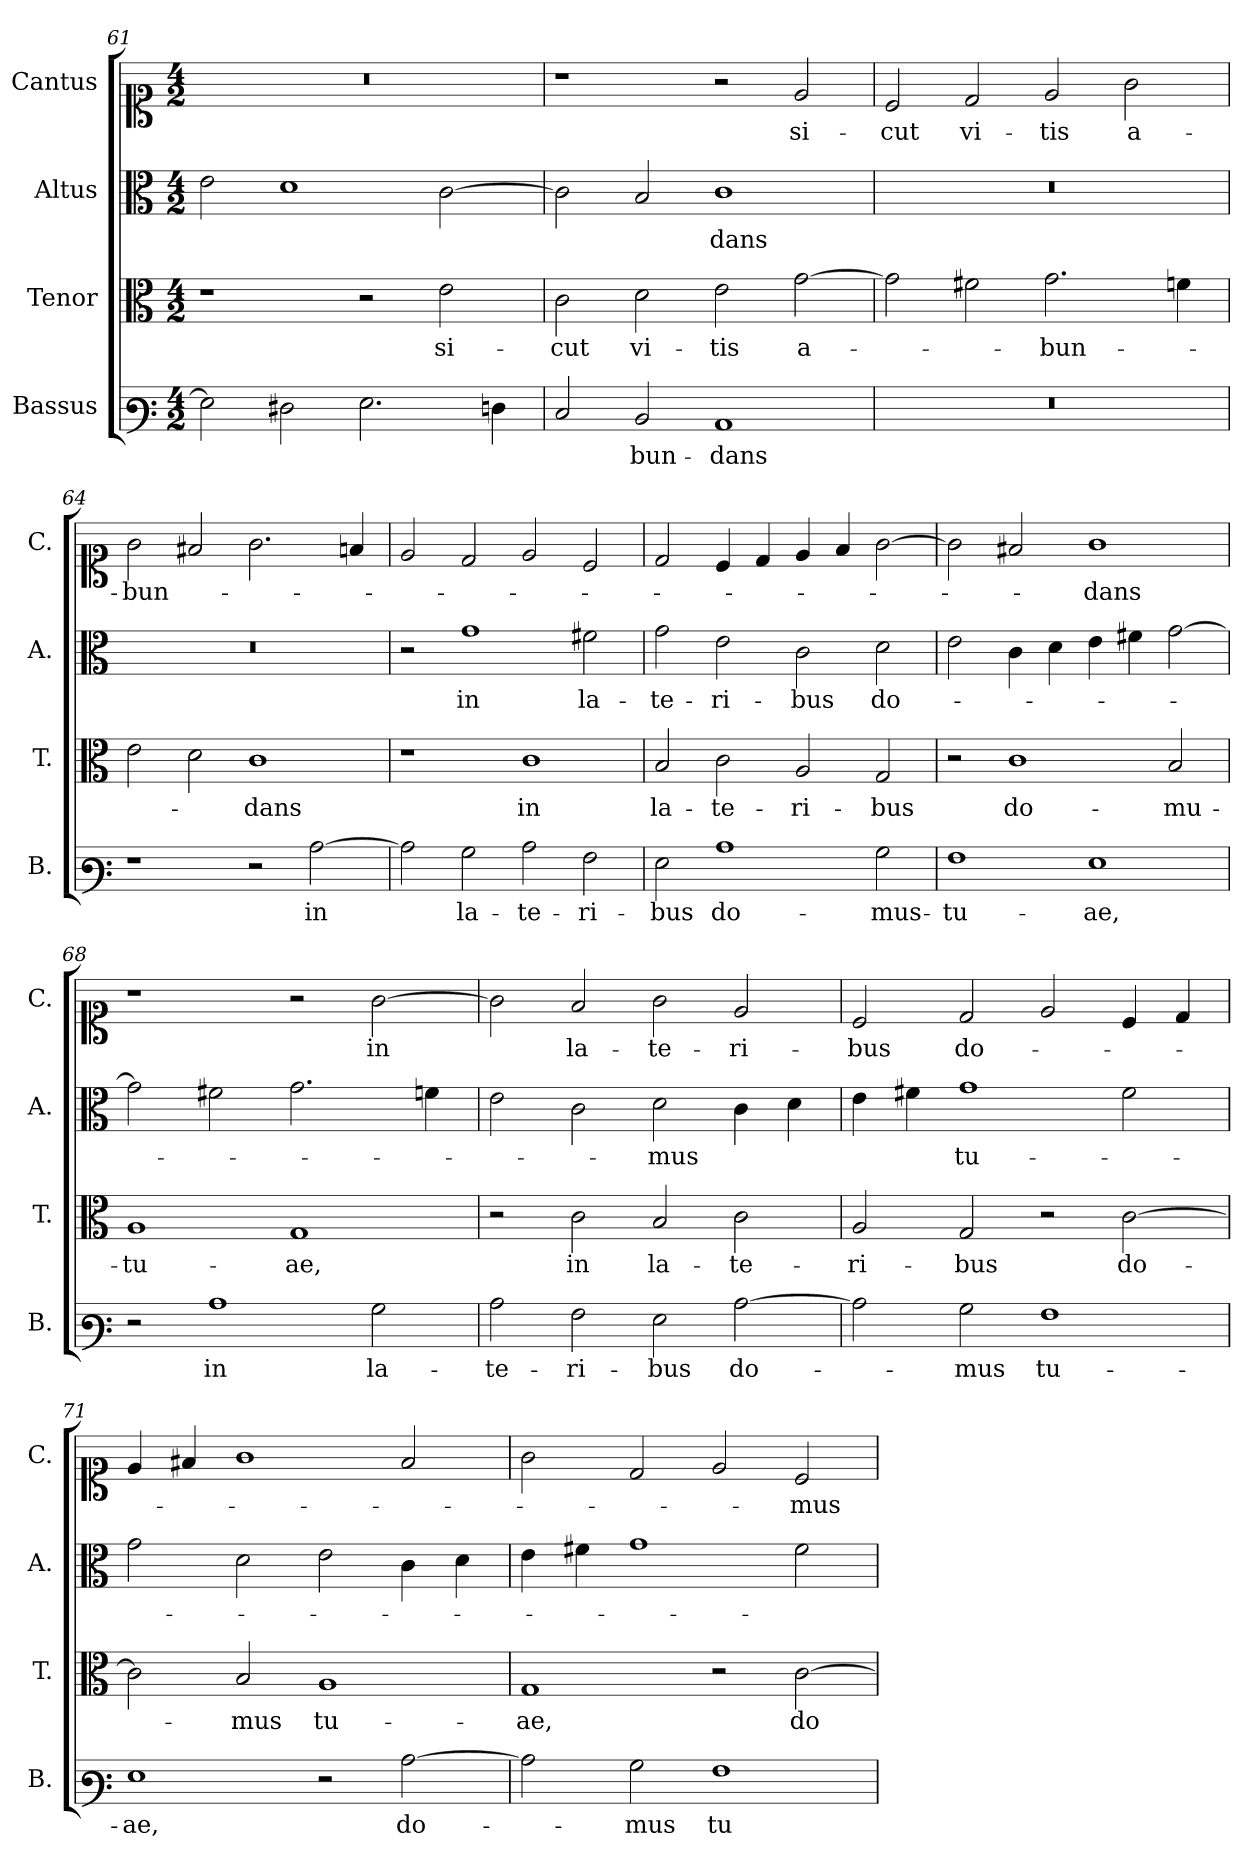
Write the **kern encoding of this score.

**kern	**text	**kern	**text	**kern	**text	**kern	**text
*part4	*part4	*part3	*part3	*part2	*part2	*part1	*part1
*staff4	*staff4	*staff3	*staff3	*staff2	*staff2	*staff1	*staff1
*I"Bassus	*	*I"Tenor	*	*I"Altus	*	*I"Cantus	*
*I'B.	*	*I'T.	*	*I'A.	*	*I'C.	*
*clefF3	*	*clefC3	*	*clefC3	*	*clefC1	*
*k[]	*	*k[]	*	*k[]	*	*k[]	*
*M4/2	*	*M4/2	*	*M4/2	*	*M4/2	*
=61	=61	=61	=61	=61	=61	=61	=61
!	!	!	!	!	!	!LO:N:vis=1	!
2G\]	.	1r	.	2e\	.	0r	.
2F#X\	.	.	.	1d	.	.	.
2.G\	.	2r	.	.	.	.	.
.	.	2e\	si-	[2c\	.	.	.
4Fn\	.	.	.	.	.	.	.
=62	=62	=62	=62	=62	=62	=62	=62
2E/	.	2c\	-cut	2c\]	.	1r	.
2D/	-bun-	2d\	vi-	2B/	.	.	.
1C	-dans	2e\	-tis	1c	-dans	2r	.
.	.	[2g\	a-	.	.	2e/	si-
=63	=63	=63	=63	=63	=63	=63	=63
!LO:N:vis=1	!	!	!	!LO:N:vis=1	!	!	!
0r	.	2g\]	.	0r	.	2c/	-cut
.	.	2f#X\	.	.	.	2d/	vi-
.	.	2.g\	-bun-	.	.	2e/	-tis
.	.	.	.	.	.	2g\	a-
.	.	4fn\	.	.	.	.	.
!!LO:LB:g=z
=64	=64	=64	=64	=64	=64	=64	=64
!	!	!	!	!LO:N:vis=1	!	!	!
1r	.	2e\	.	0r	.	2g\	-bun-
.	.	2d\	.	.	.	2f#X/	.
2r	.	1c	-dans	.	.	2.g\	.
[2c\	in	.	.	.	.	.	.
.	.	.	.	.	.	4fn/	.
=65	=65	=65	=65	=65	=65	=65	=65
2c\]	.	1r	.	2r	.	2e/	.
2B\	la-	.	.	1g	in	2d/	.
2c\	-te-	1c	in	.	.	2e/	.
2A\	-ri-	.	.	2f#X\	la-	2c/	.
=66	=66	=66	=66	=66	=66	=66	=66
2G\	-bus	2B/	la-	2g\	-te-	2d/	.
1c	do-	2c\	-te-	2e\	-ri-	4c/	.
.	.	.	.	.	.	4d/	.
.	.	2A/	-ri-	2c\	-bus	4e/	.
.	.	.	.	.	.	4f/	.
2B\	-mus-	2G/	-bus	2d\	do-	[2g\	.
=67	=67	=67	=67	=67	=67	=67	=67
1A	-tu-	2r	.	2e\	.	2g\]	.
.	.	1c	do-	4c\	.	2f#X/	.
.	.	.	.	4d\	.	.	.
1G	-ae,	.	.	4e\	.	1g	-dans
.	.	.	.	4f#X\	.	.	.
.	.	2B/	-mu-	[2g\	.	.	.
=68	=68	=68	=68	=68	=68	=68	=68
2r	.	1A	-tu-	2g\]	.	1r	.
1c	in	.	.	2f#X\	.	.	.
.	.	1G	-ae,	2.g\	.	2r	.
2B\	la-	.	.	.	.	[2g\	in
.	.	.	.	4fn\	.	.	.
!!LO:LB:g=z
=69	=69	=69	=69	=69	=69	=69	=69
2c\	-te-	2r	.	2e\	.	2g\]	.
2A\	-ri-	2c\	in	2c\	.	2f/	la-
2G\	-bus	2B/	la-	2d\	mus	2g\	-te-
[2c\	do-	2c\	-te-	4c\	.	2e/	-ri-
.	.	.	.	4d\	.	.	.
=70	=70	=70	=70	=70	=70	=70	=70
2c\]	.	2A/	-ri-	4e\	.	2c/	-bus
.	.	.	.	4f#X\	.	.	.
2B\	-mus	2G/	-bus	1g	tu-	2d/	do-
1A	tu-	2r	.	.	.	2e/	.
.	.	[2c\	do-	2f#\	.	4c/	.
.	.	.	.	.	.	4d/	.
=71	=71	=71	=71	=71	=71	=71	=71
1G	-ae,	2c\]	.	2g\	.	4e/	.
.	.	.	.	.	.	4f#X/	.
.	.	2B/	-mus	2d\	.	1g	.
2r	.	1A	tu-	2e\	.	.	.
[2c\	do-	.	.	4c\	.	2f#/	.
.	.	.	.	4d\	.	.	.
=72	=72	=72	=72	=72	=72	=72	=72
2c\]	.	1G	-ae,	4e\	.	2g\	.
.	.	.	.	4f#X\	.	.	.
2B\	-mus	.	.	1g	.	2d/	.
1A	tu-	2r	.	.	.	2e/	.
.	.	[2c\	do-	2f#\	.	2c/	-mus
=	=	=	=	=	=	=	=
*-	*-	*-	*-	*-	*-	*-	*-
